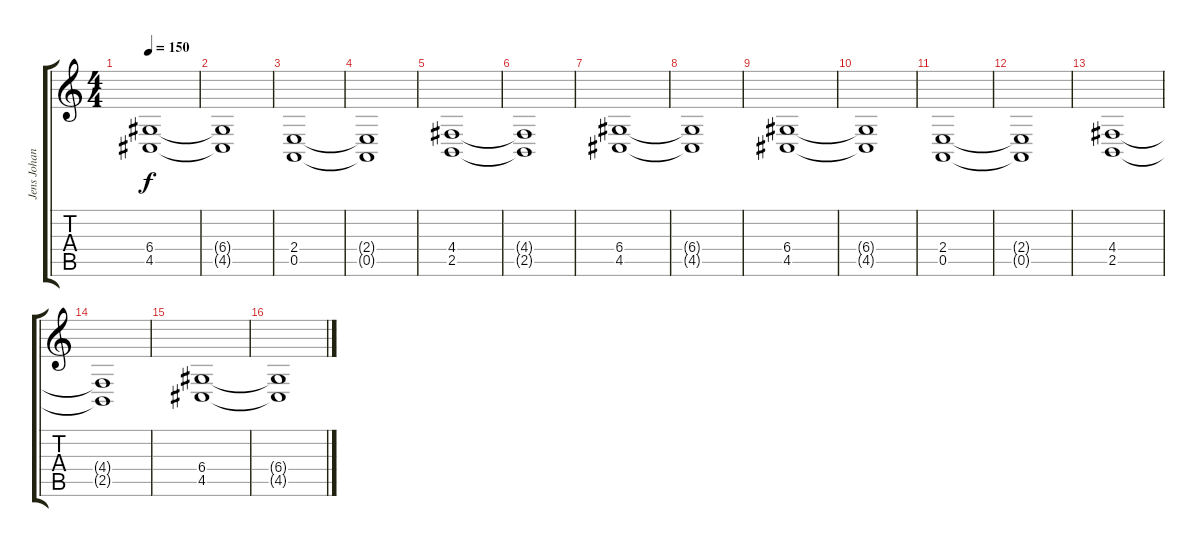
\track ("Jens Johansson" "Jens Johan") {instrument choiraahs}
\staff {score tabs}
\tuning (E4 B3 G3 D3 A2 E2) {hide}
\ts (4 4)
\tempo 150
\clef g2
\ks c
(6.4 4.5).1{dy f} |
(6.4{t} 4.5{t}).1 |
(2.4 0.5).1 |
(2.4{t} 0.5{t}).1 |
(4.4 2.5).1 |
(4.4{t} 2.5{t}).1 |
(6.4 4.5).1 |
(6.4{t} 4.5{t}).1 |
(6.4 4.5).1 |
(6.4{t} 4.5{t}).1 |
(2.4 0.5).1 |
(2.4{t} 0.5{t}).1 |
(4.4 2.5).1 |
(4.4{t} 2.5{t}).1 |
(6.4 4.5).1 |
(6.4{t} 4.5{t}).1
